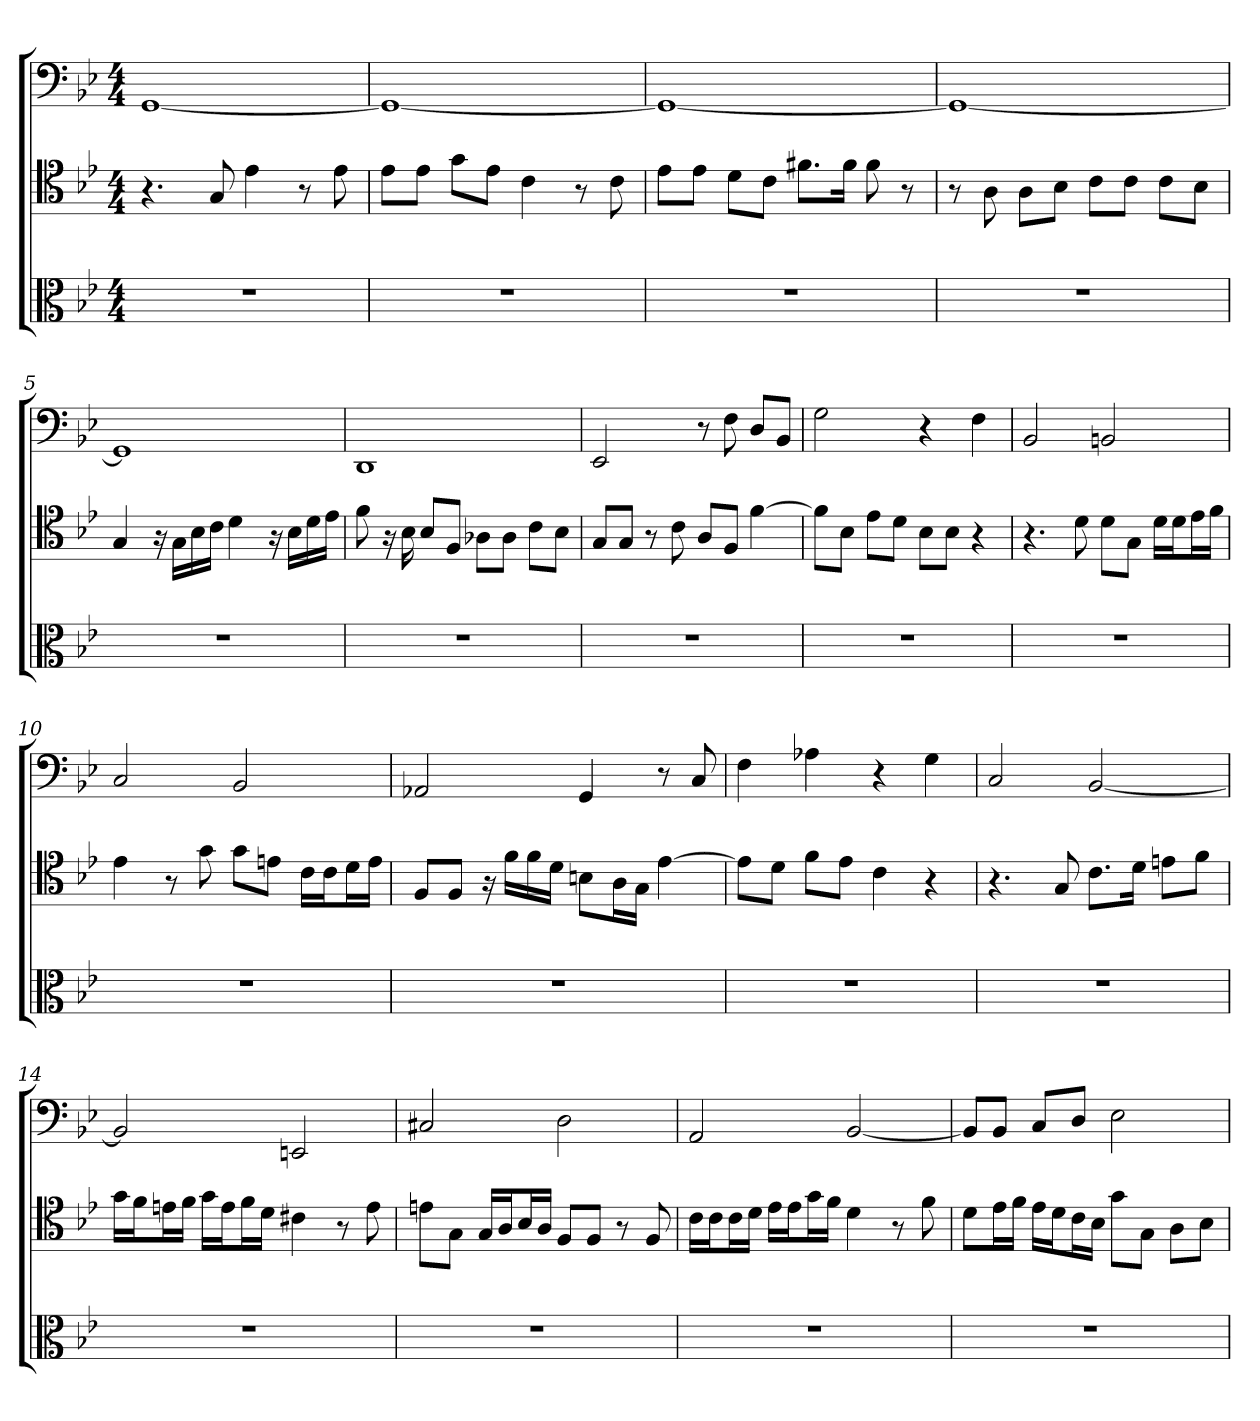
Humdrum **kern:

**kern	**kern	**kern
*part3	*part2	*part1
*staff3	*staff2	*staff1
*clefC3	*clefC4	*clefF4
*k[b-e-]	*k[b-e-]	*k[b-e-]
*g:	*g:	*g:
*M4/4	*M4/4	*M4/4
=1	=1	=1
1r	4.r	[1GG
.	8G	.
.	4e-	.
.	8r	.
.	8e-	.
=2	=2	=2
1r	8e-\L	1GG_
.	8e-\J	.
.	8g\L	.
.	8e-\J	.
.	4c	.
.	8r	.
.	8c	.
=3	=3	=3
1r	8e-\L	1GG_
.	8e-\J	.
.	8d\L	.
.	8c\J	.
.	8.f#X\L	.
.	16f#\Jk	.
.	8f#	.
.	8r	.
=4	=4	=4
1r	8r	1GG_
.	8A	.
.	8A\L	.
.	8B-\J	.
.	8c\L	.
.	8c\J	.
.	8c\L	.
.	8B-\J	.
=5	=5	=5
1r	4G	1GG]
.	16r	.
.	16G\LL	.
.	16B-\	.
.	16c\JJ	.
.	4d	.
.	16r	.
.	16B-\LL	.
.	16d\	.
.	16e-\JJ	.
=6	=6	=6
1r	8f	1DD
.	16r	.
.	16B-	.
.	8B-/L	.
.	8F/J	.
.	8A-X\L	.
.	8A-\J	.
.	8c\L	.
.	8B-\J	.
=7	=7	=7
1r	8G/L	2EE-
.	8G/J	.
.	8r	.
.	8c	.
.	8A/L	8r
.	8F/J	8F
.	[4f	8D/L
.	.	8BB-/J
=8	=8	=8
1r	8f\L]	2G
.	8B-\J	.
.	8e-\L	.
.	8d\J	.
.	8B-\L	4r
.	8B-\J	.
.	4r	4F
=9	=9	=9
1r	4.r	2BB-
.	8d	.
.	8d\L	2BBn
.	8G\J	.
.	16d\LL	.
.	16d\J	.
.	16e-\L	.
.	16f\JJ	.
=10	=10	=10
1r	4e-	2C
.	8r	.
.	8g	.
.	8g\L	2BB-
.	8en\J	.
.	16c\LL	.
.	16c\J	.
.	16d\L	.
.	16e\JJ	.
=11	=11	=11
1r	8F/L	2AA-X
.	8F/J	.
.	16r	.
.	16f\LL	.
.	16f\	.
.	16d\JJ	.
.	8Bn\L	4GG
.	16A\L	.
.	16G\JJ	.
.	[4e-	8r
.	.	8C
=12	=12	=12
1r	8e-\L]	4F
.	8d\J	.
.	8f\L	4A-X
.	8e-\J	.
.	4c	4r
.	4r	4G
=13	=13	=13
1r	4.r	2C
.	8G	.
.	8.c\L	[2BB-
.	16d\Jk	.
.	8en\L	.
.	8f\J	.
=14	=14	=14
1r	16g\LL	2BB-]
.	16f\J	.
.	16en\L	.
.	16f\JJ	.
.	16g\LL	.
.	16e\J	.
.	16f\L	.
.	16d\JJ	.
.	4c#X	2EEn
.	8r	.
.	8e	.
=15	=15	=15
1r	8en\L	2C#X
.	8G\J	.
.	16G/LL	.
.	16A/J	.
.	16B-/L	.
.	16A/JJ	.
.	8F/L	2D
.	8F/J	.
.	8r	.
.	8F	.
=16	=16	=16
1r	16c\LL	2AA
.	16c\J	.
.	16c\L	.
.	16d\JJ	.
.	16e-\LL	.
.	16e-\J	.
.	16g\L	.
.	16f\JJ	.
.	4d	[2BB-
.	8r	.
.	8f	.
=17	=17	=17
1r	8d\L	8BB-/L]
.	16e-\L	8BB-/J
.	16f\JJ	.
.	16e-\LL	8C/L
.	16d\J	.
.	16c\L	8D/J
.	16B-\JJ	.
.	8g\L	2E-
.	8G\J	.
.	8A\L	.
.	8B-\J	.
=	=	=
*-	*-	*-
